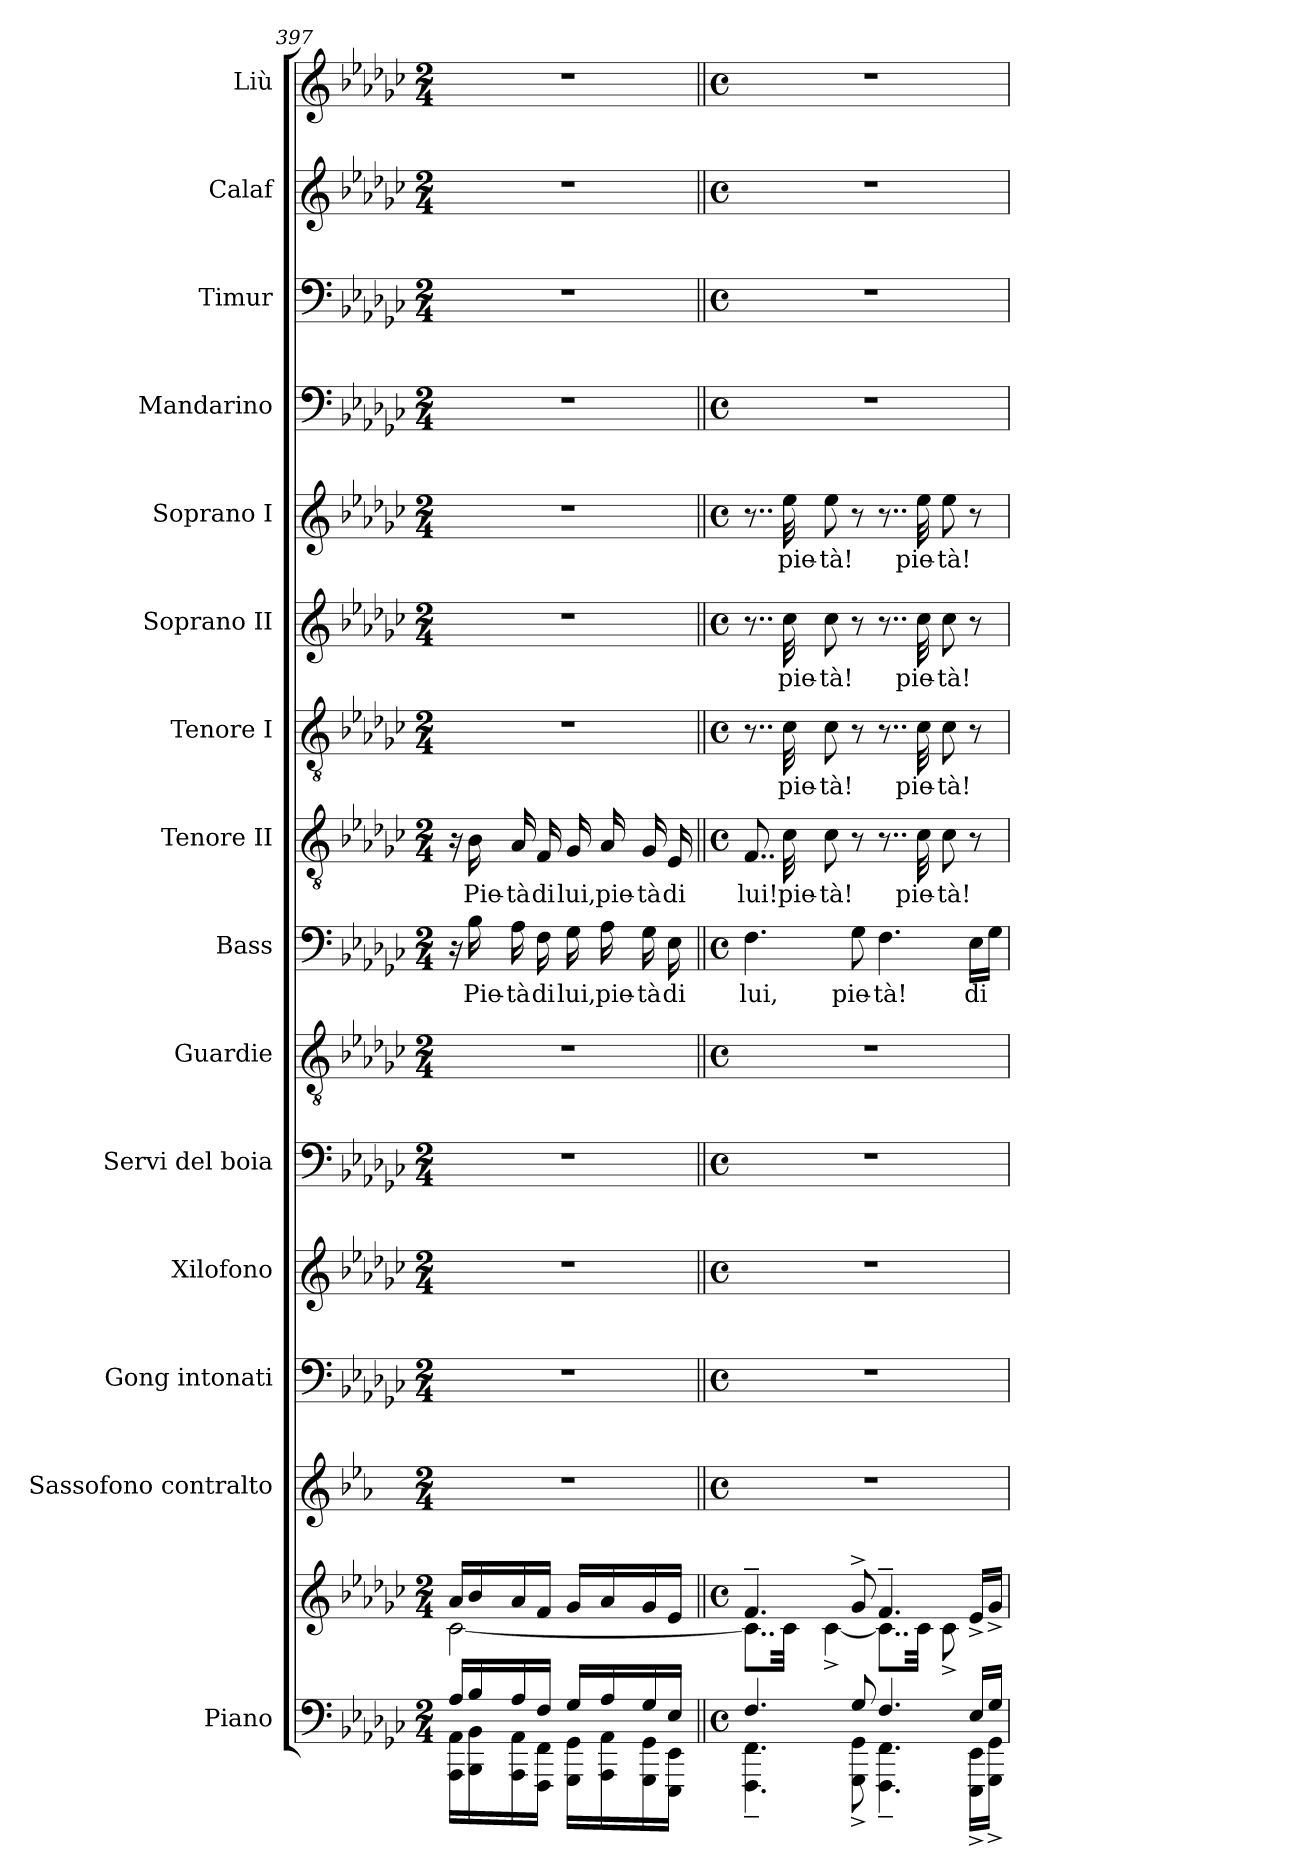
**kern	**kern	**kern	**kern	**kern	**kern	**kern	**kern	**text	**kern	**text	**kern	**text	**kern	**text	**kern	**text	**kern	**kern	**kern	**kern
*part15	*part15	*part14	*part13	*part12	*part11	*part10	*part9	*part9	*part8	*part8	*part7	*part7	*part6	*part6	*part5	*part5	*part4	*part3	*part2	*part1
*staff16	*staff15	*staff14	*staff13	*staff12	*staff11	*staff10	*staff9	*staff9	*staff8	*staff8	*staff7	*staff7	*staff6	*staff6	*staff5	*staff5	*staff4	*staff3	*staff2	*staff1
*I"Piano	*	*I"Sassofono contralto	*I"Gong intonati	*I"Xilofono	*I"Servi del boia	*I"Guardie	*I"Bass	*	*I"Tenore II	*	*I"Tenore I	*	*I"Soprano II	*	*I"Soprano I	*	*I"Mandarino	*I"Timur	*I"Calaf	*I"Liù
*I'Pno.	*	*	*I'Gong int.	*I'Xil.	*I'Ser.B.	*I'G.	*I'B.	*	*I'T. II	*	*I'T. I	*	*I'S. II	*	*I'S. I	*	*I'M.	*I'T.	*I'C.	*I'L.
!!LO:PB:g=z
*clefF4	*clefG2	*clefG2	*clefF4	*clefG2	*clefF4	*clefGv2	*clefF4	*	*clefGv2	*	*clefGv2	*	*clefG2	*	*clefG2	*	*clefF4	*clefF4	*clefG2	*clefG2
*	*	*ITrd5c9	*	*ITrd-7c-12	*	*	*	*	*	*	*	*	*	*	*	*	*	*	*	*
*k[b-e-a-d-g-c-]	*k[b-e-a-d-g-c-]	*k[b-e-a-d-g-c-]	*k[b-e-a-d-g-c-]	*k[b-e-a-d-g-c-]	*k[b-e-a-d-g-c-]	*k[b-e-a-d-g-c-]	*k[b-e-a-d-g-c-]	*	*k[b-e-a-d-g-c-]	*	*k[b-e-a-d-g-c-]	*	*k[b-e-a-d-g-c-]	*	*k[b-e-a-d-g-c-]	*	*k[b-e-a-d-g-c-]	*k[b-e-a-d-g-c-]	*k[b-e-a-d-g-c-]	*k[b-e-a-d-g-c-]
*M2/4	*M2/4	*M2/4	*M2/4	*M2/4	*M2/4	*M2/4	*M2/4	*	*M2/4	*	*M2/4	*	*M2/4	*	*M2/4	*	*M2/4	*M2/4	*M2/4	*M2/4
=397	=397	=397	=397	=397	=397	=397	=397	=397	=397	=397	=397	=397	=397	=397	=397	=397	=397	=397	=397	=397
*^	*^	*	*	*	*	*	*	*	*	*	*	*	*	*	*	*	*	*	*	*
16A-/LL	16AAA-\ 16AA-\LL	16a-/LL	[2c-\	2r	2r	2r	2r	2r	16r	.	16r	.	2r	.	2r	.	2r	.	2r	2r	2r	2r
!	!	!	!	!	!	!	!	!	!	!LO:LY:b	!	!LO:LY:b	!	!	!	!	!	!	!	!	!	!
16B-/	16BBB-\ 16BB-\	16b-/	.	.	.	.	.	.	16B-\	Pie-	16B-\	Pie-	.	.	.	.	.	.	.	.	.	.
!	!	!	!	!	!	!	!	!	!	!LO:LY:b	!	!LO:LY:b	!	!	!	!	!	!	!	!	!	!
16A-/	16AAA-\ 16AA-\	16a-/	.	.	.	.	.	.	16A-\	-tà	16A-/	-tà	.	.	.	.	.	.	.	.	.	.
!	!	!	!	!	!	!	!	!	!	!LO:LY:b	!	!LO:LY:b	!	!	!	!	!	!	!	!	!	!
16F/JJ	16FFF\ 16FF\JJ	16f/JJ	.	.	.	.	.	.	16F\	di	16F/	di	.	.	.	.	.	.	.	.	.	.
!	!	!	!	!	!	!	!	!	!	!LO:LY:b	!	!LO:LY:b	!	!	!	!	!	!	!	!	!	!
16G-/LL	16GGG-\ 16GG-\LL	16g-/LL	.	.	.	.	.	.	16G-\	lui,	16G-/	lui,	.	.	.	.	.	.	.	.	.	.
!	!	!	!	!	!	!	!	!	!	!LO:LY:b	!	!LO:LY:b	!	!	!	!	!	!	!	!	!	!
16A-/	16AAA-\ 16AA-\	16a-/	.	.	.	.	.	.	16A-\	pie-	16A-/	pie-	.	.	.	.	.	.	.	.	.	.
!	!	!	!	!	!	!	!	!	!	!LO:LY:b	!	!LO:LY:b	!	!	!	!	!	!	!	!	!	!
16G-/	16GGG-\ 16GG-\	16g-/	.	.	.	.	.	.	16G-\	-tà	16G-/	-tà	.	.	.	.	.	.	.	.	.	.
!	!	!	!	!	!	!	!	!	!	!LO:LY:b	!	!LO:LY:b	!	!	!	!	!	!	!	!	!	!
16E-/JJ	16EEE-\ 16EE-\JJ	16e-/JJ	.	.	.	.	.	.	16E-\	di	16E-/	di	.	.	.	.	.	.	.	.	.	.
=398||	=398||	=398||	=398||	=398||	=398||	=398||	=398||	=398||	=398||	=398||	=398||	=398||	=398||	=398||	=398||	=398||	=398||	=398||	=398||	=398||	=398||	=398||
*M4/4	*	*M4/4	*	*M4/4	*M4/4	*M4/4	*M4/4	*M4/4	*M4/4	*	*M4/4	*	*M4/4	*	*M4/4	*	*M4/4	*	*M4/4	*M4/4	*M4/4	*M4/4
*met(c)	*	*met(c)	*	*met(c)	*met(c)	*met(c)	*met(c)	*met(c)	*met(c)	*	*met(c)	*	*met(c)	*	*met(c)	*	*met(c)	*	*met(c)	*met(c)	*met(c)	*met(c)
!	!	!	!	!	!	!	!	!	!	!LO:LY:b	!	!LO:LY:b	!	!	!	!	!	!	!	!	!	!
4.F/	4.FFF\~ 4.FF\~	4.f~/	8..c-\L]	1r	1r	1r	1r	1r	4.F\	lui,	8..F/	lui!	8..r	.	8..r	.	8..r	.	1r	1r	1r	1r
!	!	!	!	!	!	!	!	!	!	!	!	!LO:LY:b	!	!LO:LY:b	!	!LO:LY:b	!	!LO:LY:b	!	!	!	!
.	.	.	32c-\Jkk	.	.	.	.	.	.	.	32c-\	pie-	32c-\	pie-	32cc-\	pie-	32ee-\	pie-	.	.	.	.
!	!	!	!	!	!	!	!	!	!	!	!	!LO:LY:b	!	!LO:LY:b	!	!LO:LY:b	!	!LO:LY:b	!	!	!	!
.	.	.	[4c-^\	.	.	.	.	.	.	.	8c-\	-tà!	8c-\	-tà!	8cc-\	-tà!	8ee-\	-tà!	.	.	.	.
!	!	!	!	!	!	!	!	!	!	!LO:LY:b	!	!	!	!	!	!	!	!	!	!	!	!
8G-/	8GGG-\^ 8GG-\^	8g-^/	.	.	.	.	.	.	8G-\	pie-	8r	.	8r	.	8r	.	8r	.	.	.	.	.
!	!	!	!	!	!	!	!	!	!	!LO:LY:b	!	!	!	!	!	!	!	!	!	!	!	!
4.F/	4.FFF\~ 4.FF\~	4.f~/	8..c-\L]	.	.	.	.	.	4.F\	-tà!	8..r	.	8..r	.	8..r	.	8..r	.	.	.	.	.
!	!	!	!	!	!	!	!	!	!	!	!	!LO:LY:b	!	!LO:LY:b	!	!LO:LY:b	!	!LO:LY:b	!	!	!	!
.	.	.	32c-\Jkk	.	.	.	.	.	.	.	32c-\	pie-	32c-\	pie-	32cc-\	pie-	32ee-\	pie-	.	.	.	.
!	!	!	!	!	!	!	!	!	!	!	!	!LO:LY:b	!	!LO:LY:b	!	!LO:LY:b	!	!LO:LY:b	!	!	!	!
.	.	.	8c-^\	.	.	.	.	.	.	.	8c-\	-tà!	8c-\	-tà!	8cc-\	-tà!	8ee-\	-tà!	.	.	.	.
!	!	!	!	!	!	!	!	!	!	!LO:LY:b	!	!	!	!	!	!	!	!	!	!	!	!
16E-/LL	16EEE-\^ 16EE-\^LL	16e-^/LL	8ryy	.	.	.	.	.	16E-\LL	di	8r	.	8r	.	8r	.	8r	.	.	.	.	.
16G-/JJ	16GGG-\^ 16GG-\^JJ	16g-^/JJ	.	.	.	.	.	.	16G-\JJ	.	.	.	.	.	.	.	.	.	.	.	.	.
*v	*v	*	*	*	*	*	*	*	*	*	*	*	*	*	*	*	*	*	*	*	*	*
*	*v	*v	*	*	*	*	*	*	*	*	*	*	*	*	*	*	*	*	*	*	*
=	=	=	=	=	=	=	=	=	=	=	=	=	=	=	=	=	=	=	=	=
*-	*-	*-	*-	*-	*-	*-	*-	*-	*-	*-	*-	*-	*-	*-	*-	*-	*-	*-	*-	*-
